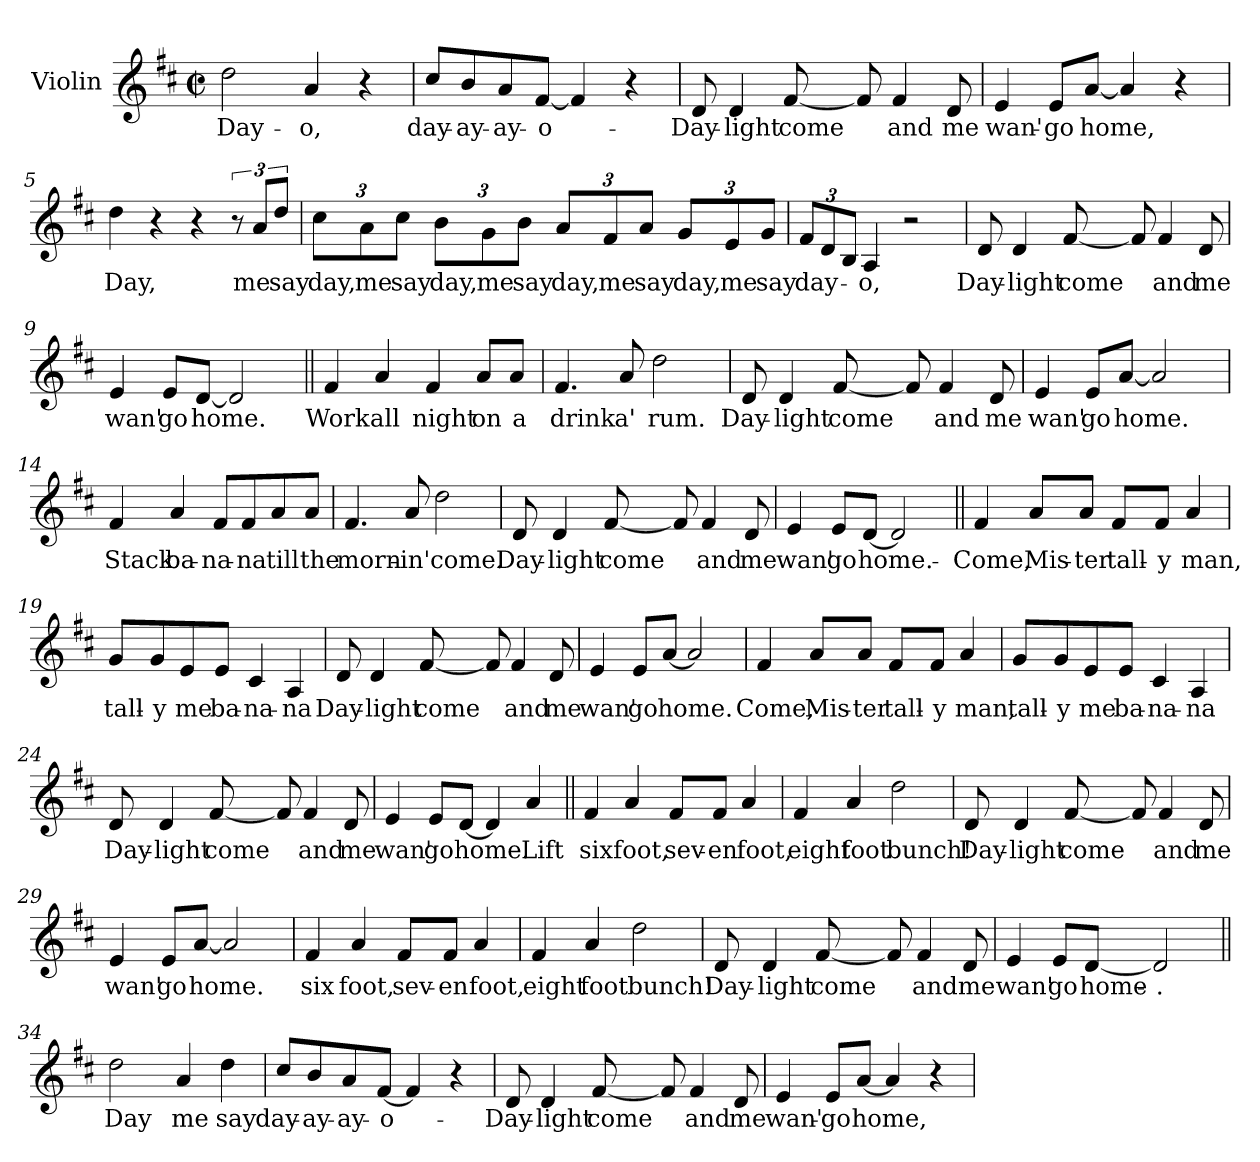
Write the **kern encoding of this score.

**kern	**text
*part1	*part1
*staff1	*staff1
*I"Violin	*
*I'Vln	*
*clefG2	*
*k[f#c#]	*
*D:	*
*M2/2	*
*met(c|)	*
=1	=1
2dd\	Day-
4a/	-o,
4r	.
=2	=2
8cc#/L	day-
8b/	-ay-
8a/	-ay-
[8f#/J	-o-
4f#/]	.
4r	.
=3	=3
8d/	Day-
4d/	-light
[8f#/	come
8f#/]	.
4f#/	and
8d/	me
=4	=4
4e/	wan'-
8e/L	-go
[8a/J	home,
4a/]	.
4r	.
=5	=5
4dd\	Day,
4r	.
4r	.
12r	.
12a/L	me
12dd/J	say
!!LO:LB:g=z
=6	=6
*Xbrackettup	*
12cc#\L	day,
12a\	me
12cc#\J	say
12b\L	day,
12g\	me
12b\J	say
12a/L	day,
12f#/	me
12a/J	say
12g/L	day,
12e/	me
12g/J	say
=7	=7
12f#/L	day-
12d/	.
12B/J	.
4A/	-o,
2r	.
=8	=8
8d/	Day-
4d/	-light
[8f#/	come
8f#/]	.
4f#/	and
8d/	me
!!LO:LB:g=z
=9	=9
4e/	wan'
8e/L	go
[8d/J	home.
2d/]	.
=10||	=10||
4f#/	Work
4a/	all
4f#/	night
8a/L	on
8a/J	a
=11	=11
4.f#/	drink
8a/	a'
2dd\	rum.
=12	=12
8d/	Day-
4d/	-light
[8f#/	come
8f#/]	.
4f#/	and
8d/	me
!!LO:LB:g=z
=13	=13
4e/	wan'
8e/L	go
[8a/J	home.
2a/]	.
=14	=14
4f#/	Stack
4a/	ba-
8f#/L	-na-
8f#/	-na
8a/	till
8a/J	the
=15	=15
4.f#/	morn-
8a/	-in'
2dd\	come.
=16	=16
8d/	Day-
4d/	-light
[8f#/	come
8f#/]	.
4f#/	and
8d/	me
!!LO:LB:g=z
=17	=17
4e/	wan'
8e/L	go
[8d/J	home.-
2d/]	.
=18||	=18||
4f#/	Come,
8a/L	Mis-
8a/J	-ter
8f#/L	tall-
8f#/J	-y
4a/	man,
=19	=19
8g/L	tall-
8g/	-y
8e/	me
8e/J	ba-
4c#/	-na-
4A/	-na
=20	=20
8d/	Day-
4d/	-light
[8f#/	come
8f#/]	.
4f#/	and
8d/	me
!!LO:LB:g=z
=21	=21
4e/	wan'
8e/L	go
[8a/J	home.
2a/]	.
=22	=22
4f#/	Come,
8a/L	Mis-
8a/J	-ter
8f#/L	tall-
8f#/J	-y
4a/	man,
=23	=23
8g/L	tall-
8g/	-y
8e/	me
8e/J	ba-
4c#/	-na-
4A/	-na
=24	=24
8d/	Day-
4d/	-light
[8f#/	come
8f#/]	.
4f#/	and
8d/	me
!!LO:LB:g=z
=25	=25
4e/	wan'
8e/L	go
[8d/J	home.
4d/]	.
4a/	Lift
=26||	=26||
4f#/	six
4a/	foot,
8f#/L	sev-
8f#/J	-en
4a/	foot,
=27	=27
4f#/	eight
4a/	foot
2dd\	bunch!
=28	=28
8d/	Day-
4d/	-light
[8f#/	come
8f#/]	.
4f#/	and
8d/	me
!!LO:LB:g=z
=29	=29
4e/	wan'
8e/L	go
[8a/J	home.
2a/]	.
=30	=30
4f#/	six
4a/	foot,
8f#/L	sev-
8f#/J	-en
4a/	foot,
=31	=31
4f#/	eight
4a/	foot
2dd\	bunch!
=32	=32
8d/	Day-
4d/	-light
[8f#/	come
8f#/]	.
4f#/	and
8d/	me
=33	=33
4e/	wan'
8e/L	go
[8d/J	home-
2d/]	-.
!!LO:PB:g=z
=34||	=34||
2dd\	Day
4a/	me
4dd\	say
=35	=35
8cc#/L	day-
8b/	-ay-
8a/	-ay-
[8f#/J	-o-
4f#/]	.
4r	.
=36	=36
8d/	Day-
4d/	-light
[8f#/	come
8f#/]	.
4f#/	and
8d/	me
=37	=37
4e/	wan'-
8e/L	-go
[8a/J	home,
4a/]	.
4r	.
=	=
*-	*-
